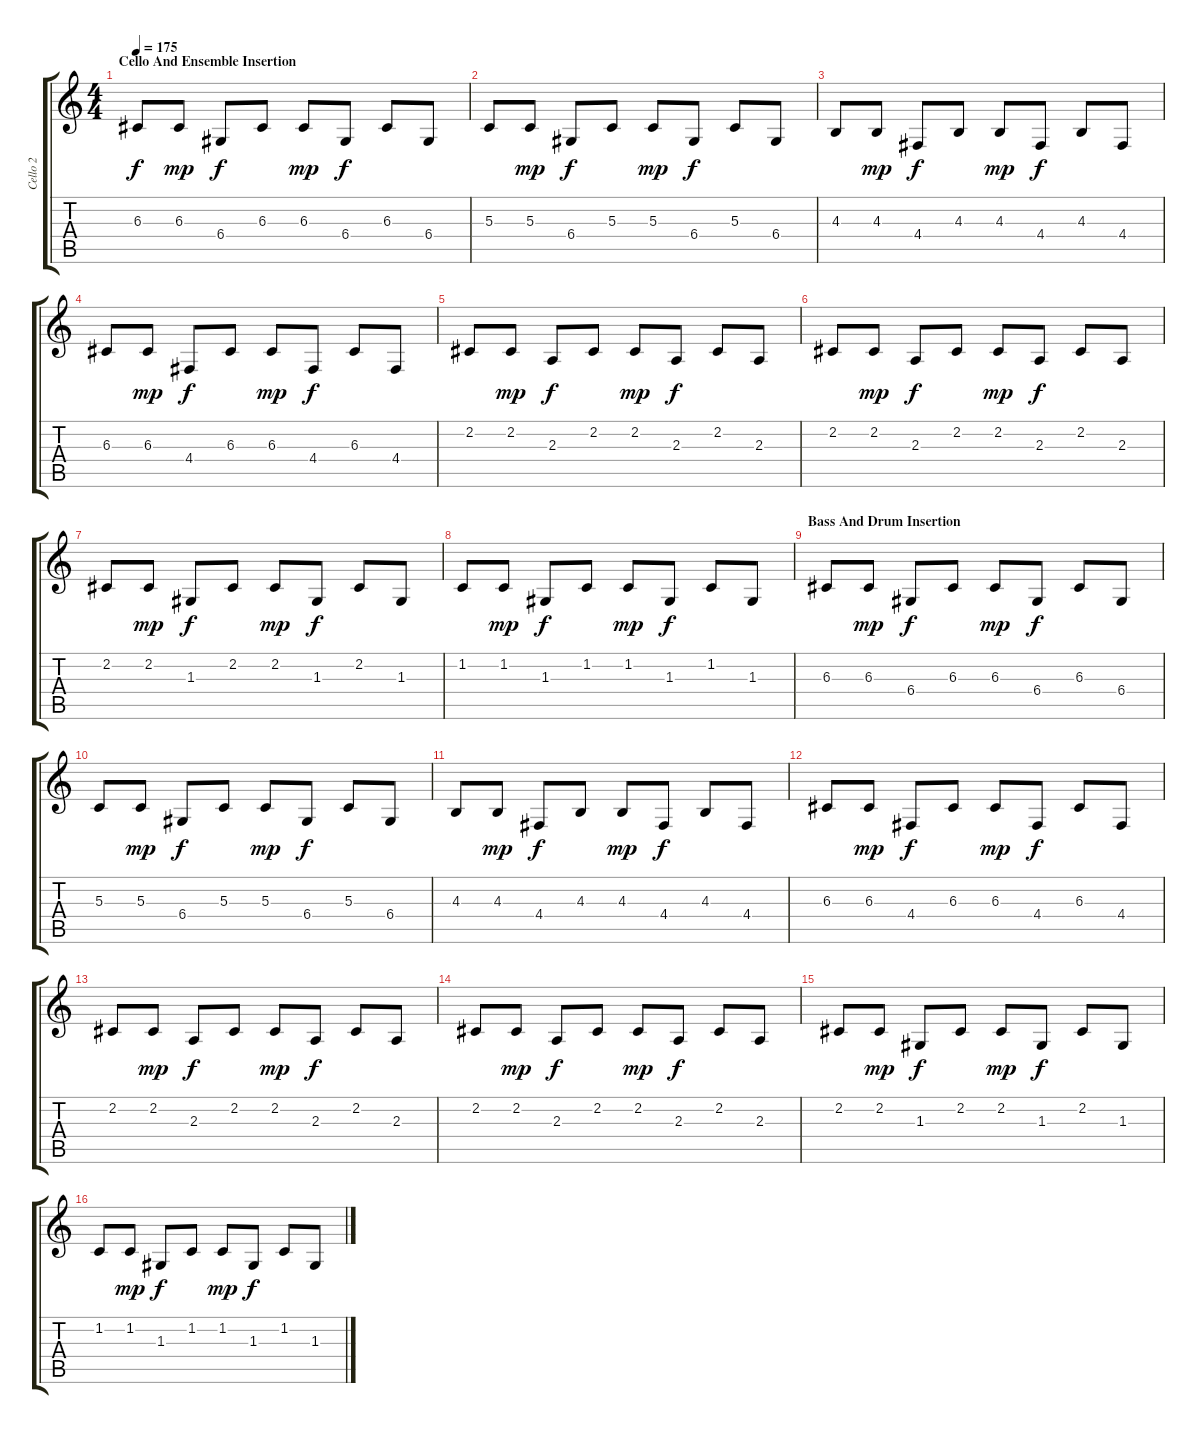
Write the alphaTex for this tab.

\track ("Cello 2" "Cello 2") {instrument pizzicatostrings}
\staff {score tabs}
\tuning (E4 B3 G3 D3 A2 E2) {hide}
\ts (4 4)
\section ("" "Cello And Ensemble Insertion")
\tempo 175
\clef g2
\ks c
6.3.8{dy f} 6.3.8{dy mp} 6.4.8{dy f} 6.3.8 6.3.8{dy mp} 6.4.8{dy f} 6.3.8 6.4.8 |
5.3.8 5.3.8{dy mp} 6.4.8{dy f} 5.3.8 5.3.8{dy mp} 6.4.8{dy f} 5.3.8 6.4.8 |
4.3.8 4.3.8{dy mp} 4.4.8{dy f} 4.3.8 4.3.8{dy mp} 4.4.8{dy f} 4.3.8 4.4.8 |
6.3.8 6.3.8{dy mp} 4.4.8{dy f} 6.3.8 6.3.8{dy mp} 4.4.8{dy f} 6.3.8 4.4.8 |
2.2.8 2.2.8{dy mp} 2.3.8{dy f} 2.2.8 2.2.8{dy mp} 2.3.8{dy f} 2.2.8 2.3.8 |
2.2.8 2.2.8{dy mp} 2.3.8{dy f} 2.2.8 2.2.8{dy mp} 2.3.8{dy f} 2.2.8 2.3.8 |
2.2.8 2.2.8{dy mp} 1.3.8{dy f} 2.2.8 2.2.8{dy mp} 1.3.8{dy f} 2.2.8 1.3.8 |
1.2.8 1.2.8{dy mp} 1.3.8{dy f} 1.2.8 1.2.8{dy mp} 1.3.8{dy f} 1.2.8 1.3.8 |
\section ("" "Bass And Drum Insertion")
6.3.8 6.3.8{dy mp} 6.4.8{dy f} 6.3.8 6.3.8{dy mp} 6.4.8{dy f} 6.3.8 6.4.8 |
5.3.8 5.3.8{dy mp} 6.4.8{dy f} 5.3.8 5.3.8{dy mp} 6.4.8{dy f} 5.3.8 6.4.8 |
4.3.8 4.3.8{dy mp} 4.4.8{dy f} 4.3.8 4.3.8{dy mp} 4.4.8{dy f} 4.3.8 4.4.8 |
6.3.8 6.3.8{dy mp} 4.4.8{dy f} 6.3.8 6.3.8{dy mp} 4.4.8{dy f} 6.3.8 4.4.8 |
2.2.8 2.2.8{dy mp} 2.3.8{dy f} 2.2.8 2.2.8{dy mp} 2.3.8{dy f} 2.2.8 2.3.8 |
2.2.8 2.2.8{dy mp} 2.3.8{dy f} 2.2.8 2.2.8{dy mp} 2.3.8{dy f} 2.2.8 2.3.8 |
2.2.8 2.2.8{dy mp} 1.3.8{dy f} 2.2.8 2.2.8{dy mp} 1.3.8{dy f} 2.2.8 1.3.8 |
1.2.8 1.2.8{dy mp} 1.3.8{dy f} 1.2.8 1.2.8{dy mp} 1.3.8{dy f} 1.2.8 1.3.8
